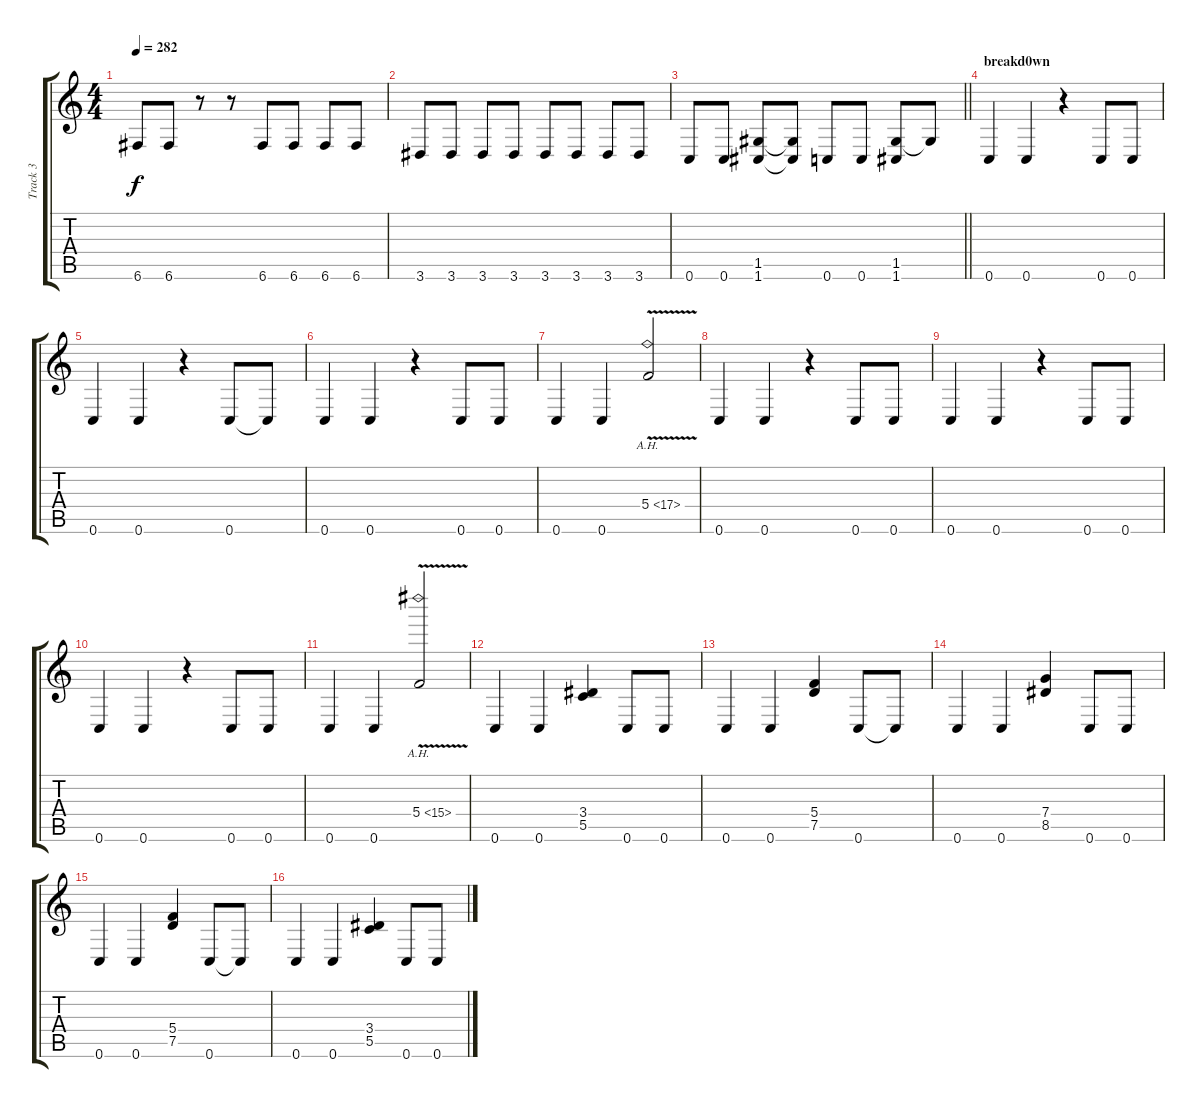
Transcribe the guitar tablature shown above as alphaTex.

\track ("Track 3" "Track 3") {instrument distortionguitar}
\staff {score tabs}
\tuning (D4 A3 F3 C3 G2 C2) {hide}
\ts (4 4)
\tempo 282
\clef g2
\ks c
6.6.8{dy f} 6.6.8 r.8 r.8 6.6.8 6.6.8 6.6.8 6.6.8 |
3.6.8 3.6.8 3.6.8 3.6.8 3.6.8 3.6.8 3.6.8 3.6.8 |
\barLineRight lightlight
0.6.8 0.6.8 (1.5 1.6).8 (1.5{t} 1.6{t}).8 0.6.8 0.6.8 (1.5 1.6).8 1.5{t}.8 |
\section ("" "breakd0wn")
0.6.4 0.6.4 r.4 0.6.8 0.6.8 |
0.6.4 0.6.4 r.4 0.6.8 0.6{t}.8 |
0.6.4 0.6.4 r.4 0.6.8 0.6.8 |
0.6.4 0.6.4 5.4{ah 12 v}.2 |
0.6.4 0.6.4 r.4 0.6.8 0.6.8 |
0.6.4 0.6.4 r.4 0.6.8 0.6.8 |
0.6.4 0.6.4 r.4 0.6.8 0.6.8 |
0.6.4 0.6.4 5.4{ah 10 v}.2 |
0.6.4 0.6.4 (3.4 5.5).4 0.6.8 0.6.8 |
0.6.4 0.6.4 (5.4 7.5).4 0.6.8 0.6{t}.8 |
0.6.4 0.6.4 (7.4 8.5).4 0.6.8 0.6.8 |
0.6.4 0.6.4 (5.4 7.5).4 0.6.8 0.6{t}.8 |
0.6.4 0.6.4 (3.4 5.5).4 0.6.8 0.6.8
